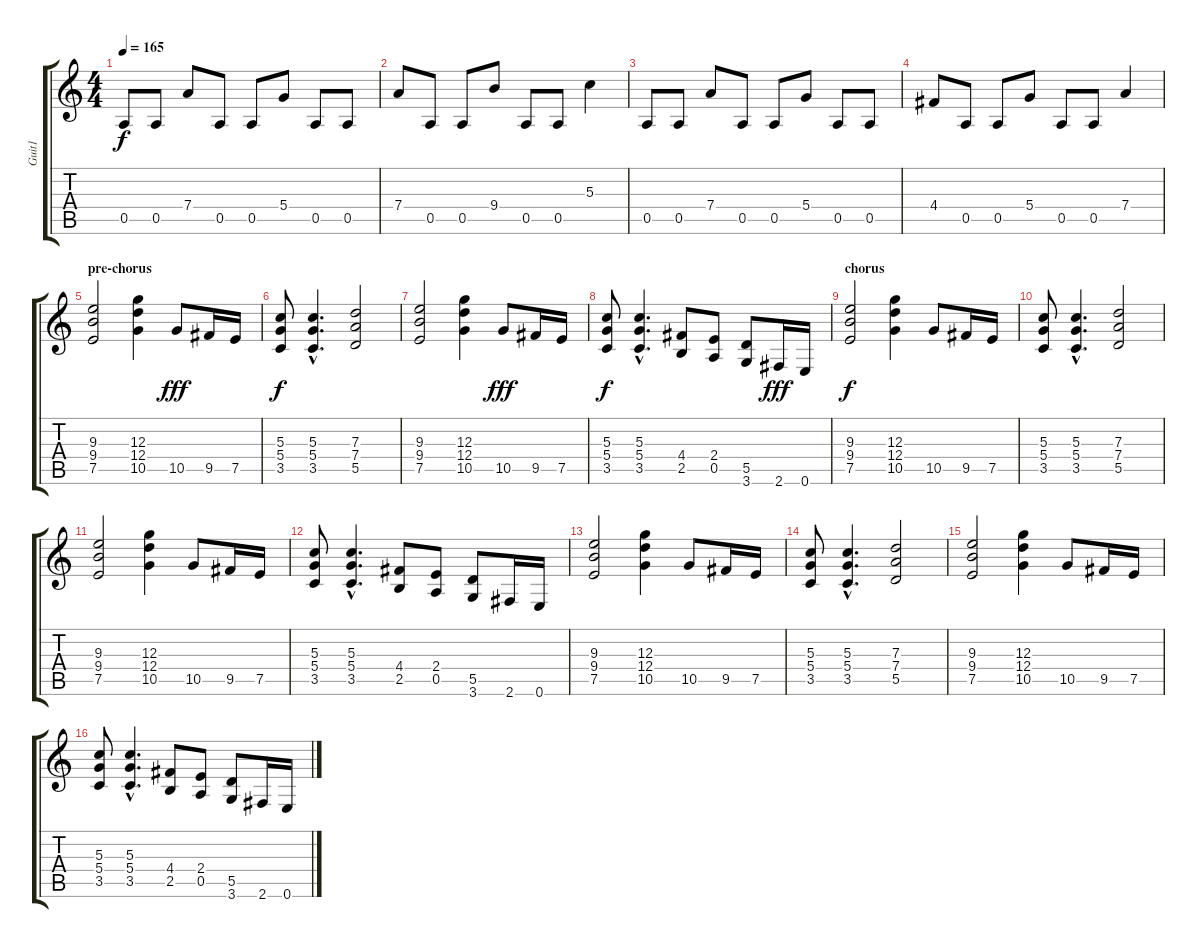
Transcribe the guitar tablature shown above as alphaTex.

\track ("Guit1" "Guit1") {instrument overdrivenguitar}
\staff {score tabs}
\tuning (E4 B3 G3 D3 A2 E2) {hide}
\ts (4 4)
\tempo 165
\clef g2
\ks c
0.5.8{dy f} 0.5.8 7.4.8 0.5.8 0.5.8 5.4.8 0.5.8 0.5.8 |
7.4.8 0.5.8 0.5.8 9.4.8 0.5.8 0.5.8 5.3.4 |
0.5.8 0.5.8 7.4.8 0.5.8 0.5.8 5.4.8 0.5.8 0.5.8 |
4.4.8 0.5.8 0.5.8 5.4.8 0.5.8 0.5.8 7.4.4 |
\section ("" "pre-chorus")
(9.3 9.4 7.5).2 (12.3 12.4 10.5).4 10.5.8{dy fff} 9.5.16 7.5.16 |
(5.3 5.4 3.5).8{dy f} (5.3{hac} 5.4{hac} 3.5{hac}).4{d} (7.3 7.4 5.5).2 |
(9.3 9.4 7.5).2 (12.3 12.4 10.5).4 10.5.8{dy fff} 9.5.16 7.5.16 |
(5.3 5.4 3.5).8{dy f} (5.3{hac} 5.4{hac} 3.5{hac}).4{d} (4.4 2.5).8 (2.4 0.5).8 (5.5 3.6).8 2.6.16{dy fff} 0.6.16 |
\section ("" "chorus")
(9.3 9.4 7.5).2{dy f} (12.3 12.4 10.5).4 10.5.8 9.5.16 7.5.16 |
(5.3 5.4 3.5).8 (5.3{hac} 5.4{hac} 3.5{hac}).4{d} (7.3 7.4 5.5).2 |
(9.3 9.4 7.5).2 (12.3 12.4 10.5).4 10.5.8 9.5.16 7.5.16 |
(5.3 5.4 3.5).8 (5.3{hac} 5.4{hac} 3.5{hac}).4{d} (4.4 2.5).8 (2.4 0.5).8 (5.5 3.6).8 2.6.16 0.6.16 |
(9.3 9.4 7.5).2 (12.3 12.4 10.5).4 10.5.8 9.5.16 7.5.16 |
(5.3 5.4 3.5).8 (5.3{hac} 5.4{hac} 3.5{hac}).4{d} (7.3 7.4 5.5).2 |
(9.3 9.4 7.5).2 (12.3 12.4 10.5).4 10.5.8 9.5.16 7.5.16 |
(5.3 5.4 3.5).8 (5.3{hac} 5.4{hac} 3.5{hac}).4{d} (4.4 2.5).8 (2.4 0.5).8 (5.5 3.6).8 2.6.16 0.6.16
